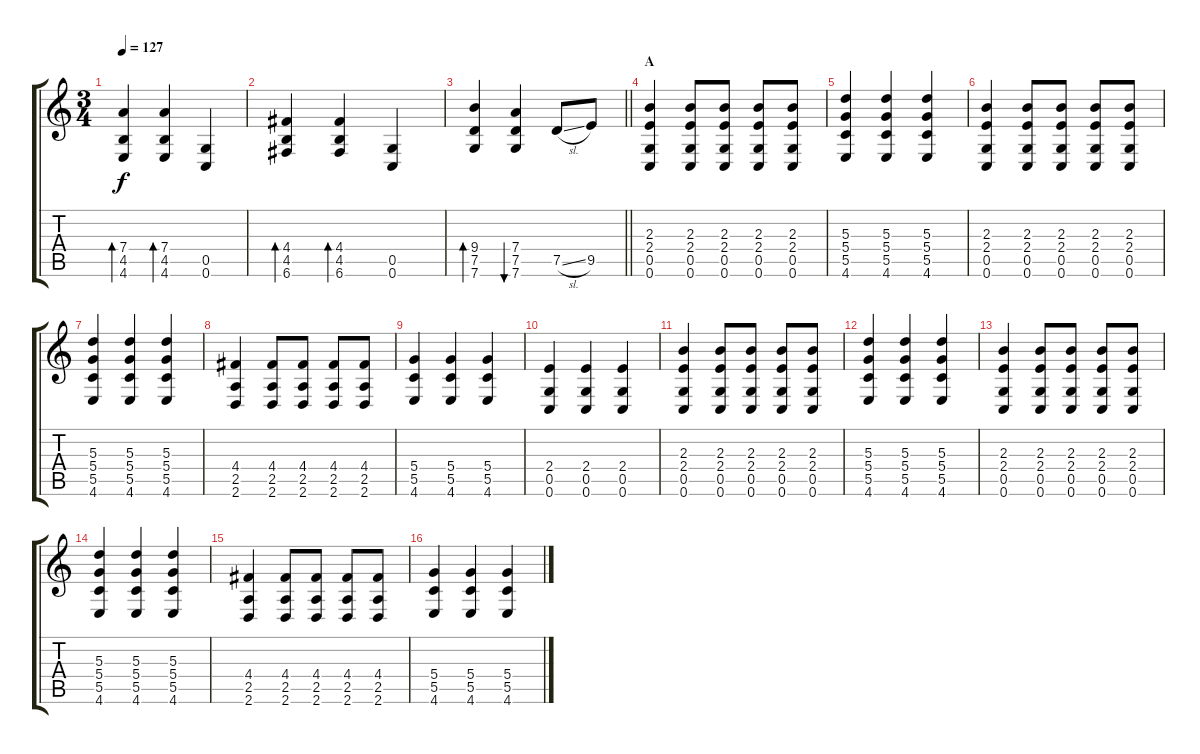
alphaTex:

\track "" {solo instrument distortionguitar}
\staff {score tabs}
\tuning (G4 E4 A3 D3 G2 C2) {hide}
\ts (3 4)
\tempo 127
\clef g2
\ks c
(7.4 4.5 4.6).4{bd 60 dy f} (7.4 4.5 4.6).4{bd 60} (0.5 0.6).4 |
(4.4 4.5 6.6).4{bd 60} (4.4 4.5 6.6).4{bd 60} (0.5 0.6).4 |
\barLineRight lightlight
(9.4 7.5 7.6).4{bd 60} (7.4 7.5 7.6).4{bu 60} 7.5{sl}.8 9.5.8 |
\section ("" "A")
(2.3 2.4 0.5 0.6).4{instrument distortionguitar} (2.3 2.4 0.5 0.6).8 (2.3 2.4 0.5 0.6).8 (2.3 2.4 0.5 0.6).8 (2.3 2.4 0.5 0.6).8 |
(5.3 5.4 5.5 4.6).4 (5.3 5.4 5.5 4.6).4 (5.3 5.4 5.5 4.6).4 |
(2.3 2.4 0.5 0.6).4 (2.3 2.4 0.5 0.6).8 (2.3 2.4 0.5 0.6).8 (2.3 2.4 0.5 0.6).8 (2.3 2.4 0.5 0.6).8 |
(5.3 5.4 5.5 4.6).4 (5.3 5.4 5.5 4.6).4 (5.3 5.4 5.5 4.6).4 |
(4.4 2.5 2.6).4 (4.4 2.5 2.6).8 (4.4 2.5 2.6).8 (4.4 2.5 2.6).8 (4.4 2.5 2.6).8 |
(5.4 5.5 4.6).4 (5.4 5.5 4.6).4 (5.4 5.5 4.6).4 |
(2.4 0.5 0.6).4 (2.4 0.5 0.6).4 (2.4 0.5 0.6).4 |
(2.3 2.4 0.5 0.6).4 (2.3 2.4 0.5 0.6).8 (2.3 2.4 0.5 0.6).8 (2.3 2.4 0.5 0.6).8 (2.3 2.4 0.5 0.6).8 |
(5.3 5.4 5.5 4.6).4 (5.3 5.4 5.5 4.6).4 (5.3 5.4 5.5 4.6).4 |
(2.3 2.4 0.5 0.6).4 (2.3 2.4 0.5 0.6).8 (2.3 2.4 0.5 0.6).8 (2.3 2.4 0.5 0.6).8 (2.3 2.4 0.5 0.6).8 |
(5.3 5.4 5.5 4.6).4 (5.3 5.4 5.5 4.6).4 (5.3 5.4 5.5 4.6).4 |
(4.4 2.5 2.6).4 (4.4 2.5 2.6).8 (4.4 2.5 2.6).8 (4.4 2.5 2.6).8 (4.4 2.5 2.6).8 |
(5.4 5.5 4.6).4 (5.4 5.5 4.6).4 (5.4 5.5 4.6).4
